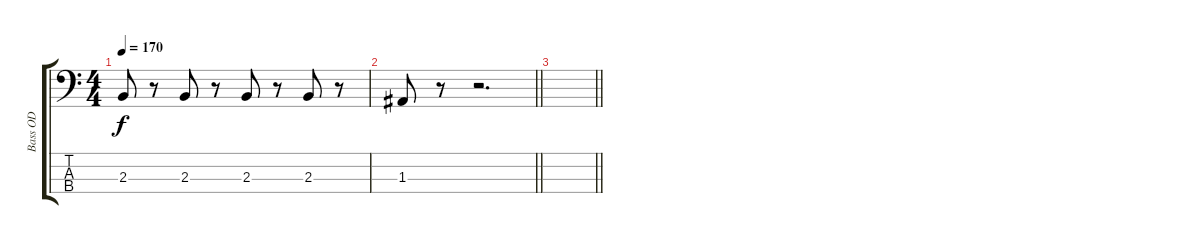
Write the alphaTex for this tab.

\track ("Bass OD" "Bass OD") {instrument overdrivenguitar}
\staff {score tabs}
\tuning (G2 D2 A1 E1) {hide}
\ts (4 4)
\tempo 170
\clef f4
\ks c
2.3.8{dy f} r.8 2.3.8 r.8 2.3.8 r.8 2.3.8 r.8 |
\barLineRight lightlight
1.3.8 r.8 r.2{d} |
\barLineRight lightlight
